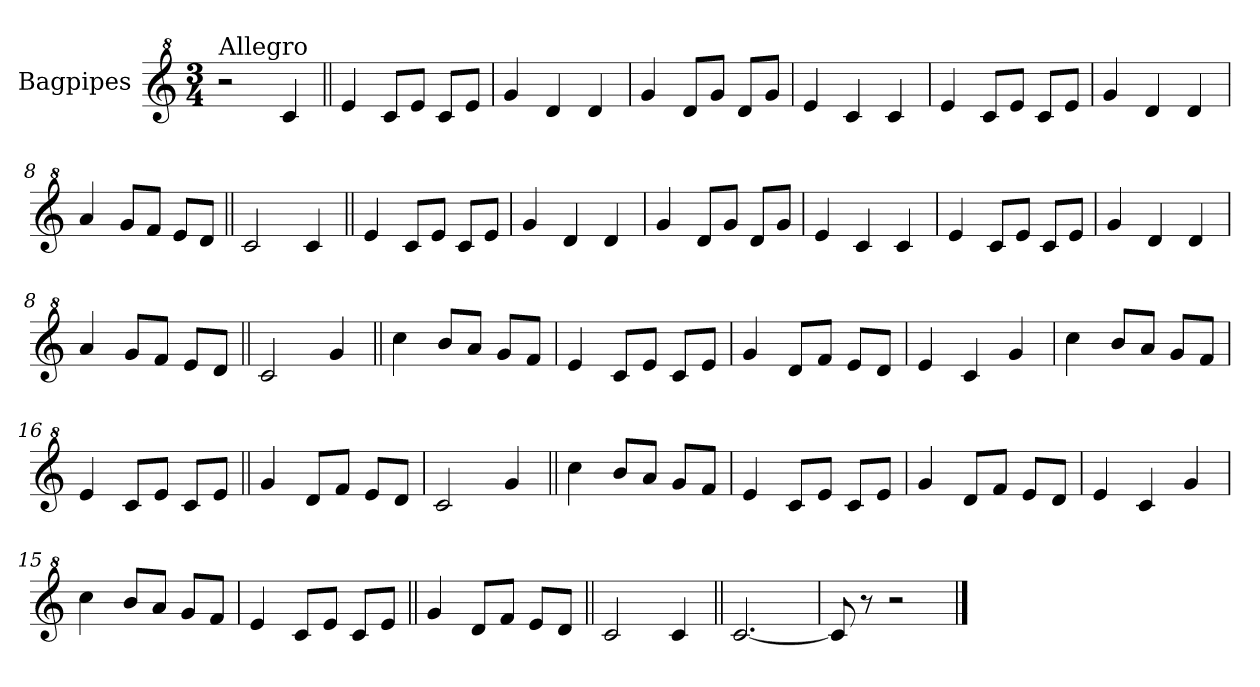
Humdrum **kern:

**kern
*part1
*staff1
*I"Bagpipes
*I'Bag
*clefG^2
*k[]
*C:
*M3/4
=1
!LO:TX:a:t=Allegro
2r
4cc/
=2||
4ee/
8cc/L
8ee/J
8cc/L
8ee/J
=3
4gg/
4dd/
4dd/
=4
4gg/
8dd/L
8gg/J
8dd/L
8gg/J
=5
4ee/
4cc/
4cc/
=6
4ee/
8cc/L
8ee/J
8cc/L
8ee/J
=7
4gg/
4dd/
4dd/
=8
4aa/
8gg/L
8ff/J
8ee/L
8dd/J
=9||
2cc/
4cc/
=2||
4ee/
8cc/L
8ee/J
8cc/L
8ee/J
=3
4gg/
4dd/
4dd/
=4
4gg/
8dd/L
8gg/J
8dd/L
8gg/J
=5
4ee/
4cc/
4cc/
=6
4ee/
8cc/L
8ee/J
8cc/L
8ee/J
=7
4gg/
4dd/
4dd/
=8
4aa/
8gg/L
8ff/J
8ee/L
8dd/J
!!LO:LB:g=z
=10||
2cc/
4gg/
=11||
4ccc\
8bb/L
8aa/J
8gg/L
8ff/J
=12
4ee/
8cc/L
8ee/J
8cc/L
8ee/J
=13
4gg/
8dd/L
8ff/J
8ee/L
8dd/J
=14
4ee/
4cc/
4gg/
=15
4ccc\
8bb/L
8aa/J
8gg/L
8ff/J
=16
4ee/
8cc/L
8ee/J
8cc/L
8ee/J
=17||
4gg/
8dd/L
8ff/J
8ee/L
8dd/J
=18
2cc/
4gg/
=11||
4ccc\
8bb/L
8aa/J
8gg/L
8ff/J
=12
4ee/
8cc/L
8ee/J
8cc/L
8ee/J
=13
4gg/
8dd/L
8ff/J
8ee/L
8dd/J
=14
4ee/
4cc/
4gg/
=15
4ccc\
8bb/L
8aa/J
8gg/L
8ff/J
=16
4ee/
8cc/L
8ee/J
8cc/L
8ee/J
!!LO:LB:g=z
=19||
4gg/
8dd/L
8ff/J
8ee/L
8dd/J
=20||
2cc/
4cc/
=21||
[2.cc/
=22
8cc/]
8r
2r
==
*-
